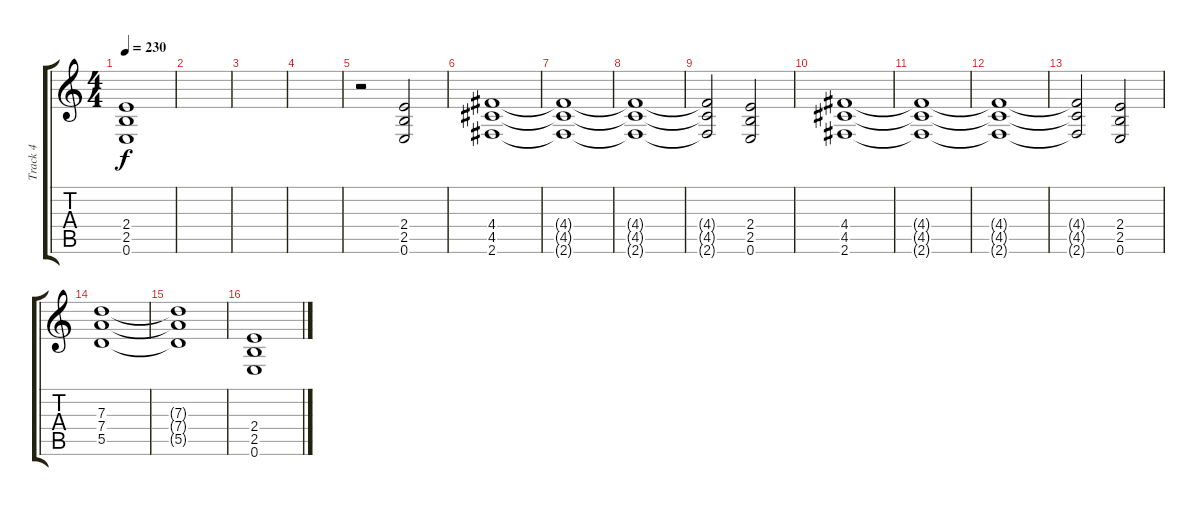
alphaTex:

\track ("Track 4" "Track 4") {instrument overdrivenguitar}
\staff {score tabs}
\tuning (E4 B3 G3 D3 A2 E2) {hide}
\ts (4 4)
\tempo 230
\clef g2
\ks c
(2.4{t} 2.5{t} 0.6{t}).1{dy f} |
|
|
|
r.2 (2.4 2.5 0.6).2 |
(4.4 4.5 2.6).1 |
(4.4{t} 4.5{t} 2.6{t}).1 |
(4.4{t} 4.5{t} 2.6{t}).1 |
(4.4{t} 4.5{t} 2.6{t}).2 (2.4 2.5 0.6).2 |
(4.4 4.5 2.6).1 |
(4.4{t} 4.5{t} 2.6{t}).1 |
(4.4{t} 4.5{t} 2.6{t}).1 |
(4.4{t} 4.5{t} 2.6{t}).2 (2.4 2.5 0.6).2 |
(7.3 7.4 5.5).1 |
(7.3{t} 7.4{t} 5.5{t}).1 |
(2.4 2.5 0.6).1
